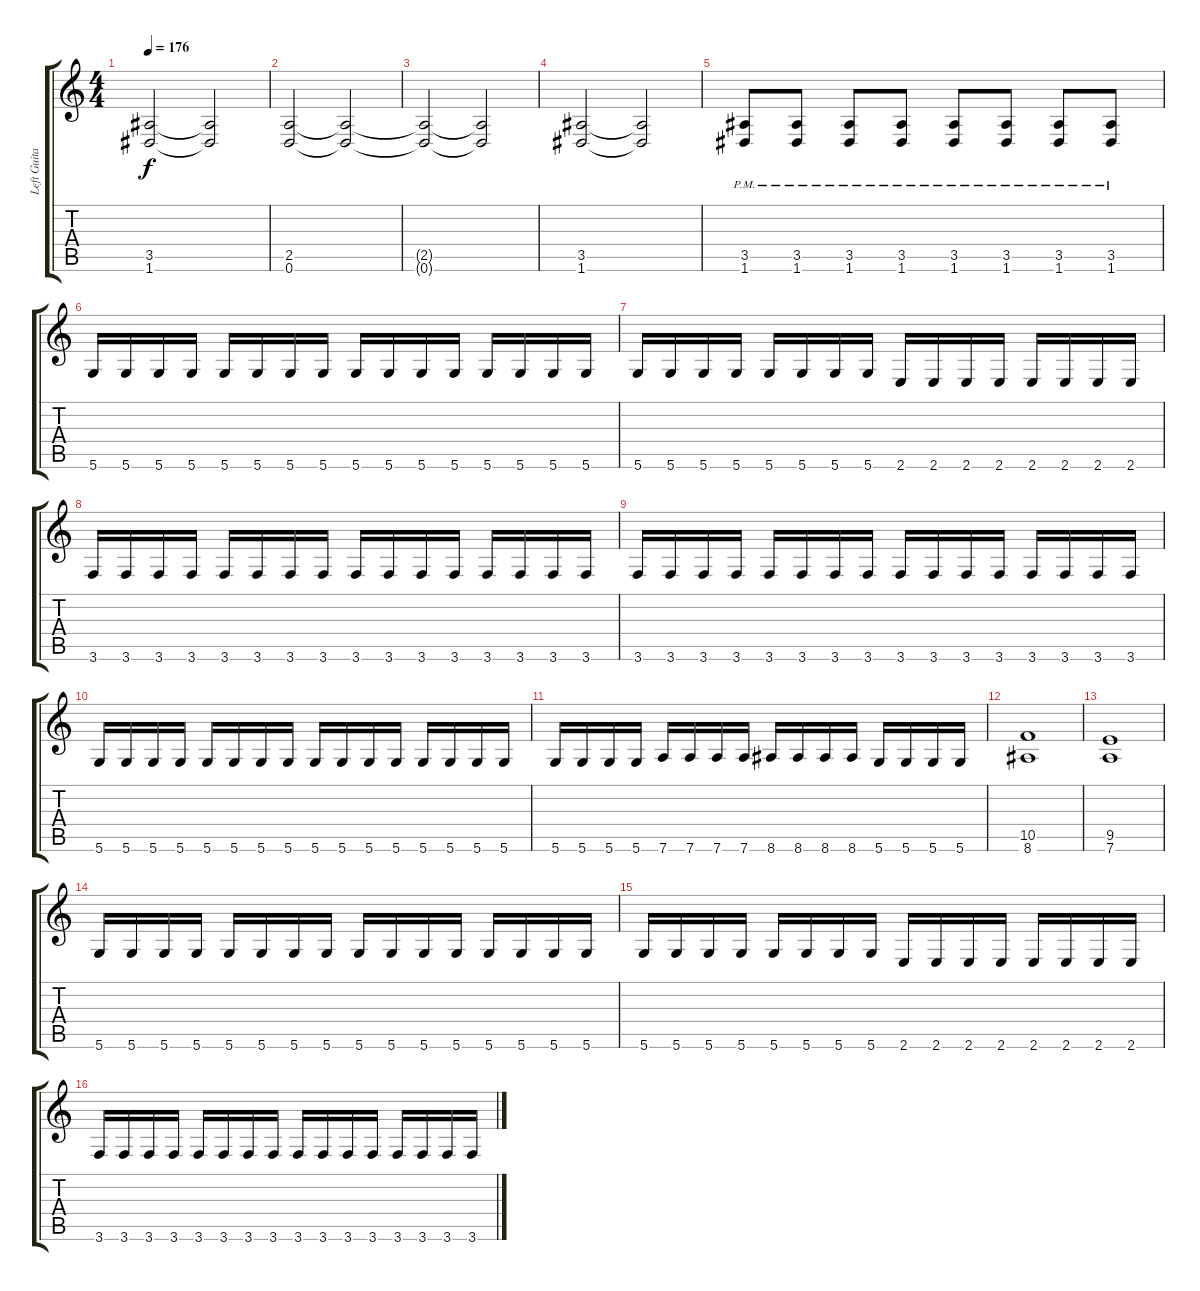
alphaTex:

\track ("Left Guitar" "Left Guita") {instrument distortionguitar}
\staff {score tabs}
\tuning (D4 A3 F3 C3 G2 D2) {hide}
\ts (4 4)
\tempo 176
\clef g2
\ks c
(3.5{t} 1.6{t}).2{dy f} (3.5{t} 1.6{t}).2 |
(2.5 0.6).2 (2.5{t} 0.6{t}).2 |
(2.5{t} 0.6{t}).2 (2.5{t} 0.6{t}).2 |
(3.5 1.6).2 (3.5{t} 1.6{t}).2 |
(3.5{pm} 1.6{pm}).8 (3.5{pm} 1.6{pm}).8 (3.5{pm} 1.6{pm}).8 (3.5{pm} 1.6{pm}).8 (3.5{pm} 1.6{pm}).8 (3.5{pm} 1.6{pm}).8 (3.5{pm} 1.6{pm}).8 (3.5{pm} 1.6{pm}).8 |
5.6.16 5.6.16 5.6.16 5.6.16 5.6.16 5.6.16 5.6.16 5.6.16 5.6.16 5.6.16 5.6.16 5.6.16 5.6.16 5.6.16 5.6.16 5.6.16 |
5.6.16 5.6.16 5.6.16 5.6.16 5.6.16 5.6.16 5.6.16 5.6.16 2.6.16 2.6.16 2.6.16 2.6.16 2.6.16 2.6.16 2.6.16 2.6.16 |
3.6.16 3.6.16 3.6.16 3.6.16 3.6.16 3.6.16 3.6.16 3.6.16 3.6.16 3.6.16 3.6.16 3.6.16 3.6.16 3.6.16 3.6.16 3.6.16 |
3.6.16 3.6.16 3.6.16 3.6.16 3.6.16 3.6.16 3.6.16 3.6.16 3.6.16 3.6.16 3.6.16 3.6.16 3.6.16 3.6.16 3.6.16 3.6.16 |
5.6.16 5.6.16 5.6.16 5.6.16 5.6.16 5.6.16 5.6.16 5.6.16 5.6.16 5.6.16 5.6.16 5.6.16 5.6.16 5.6.16 5.6.16 5.6.16 |
5.6.16 5.6.16 5.6.16 5.6.16 7.6.16 7.6.16 7.6.16 7.6.16 8.6.16 8.6.16 8.6.16 8.6.16 5.6.16 5.6.16 5.6.16 5.6.16 |
(10.5 8.6).1 |
(9.5 7.6).1 |
5.6.16 5.6.16 5.6.16 5.6.16 5.6.16 5.6.16 5.6.16 5.6.16 5.6.16 5.6.16 5.6.16 5.6.16 5.6.16 5.6.16 5.6.16 5.6.16 |
5.6.16 5.6.16 5.6.16 5.6.16 5.6.16 5.6.16 5.6.16 5.6.16 2.6.16 2.6.16 2.6.16 2.6.16 2.6.16 2.6.16 2.6.16 2.6.16 |
3.6.16 3.6.16 3.6.16 3.6.16 3.6.16 3.6.16 3.6.16 3.6.16 3.6.16 3.6.16 3.6.16 3.6.16 3.6.16 3.6.16 3.6.16 3.6.16
